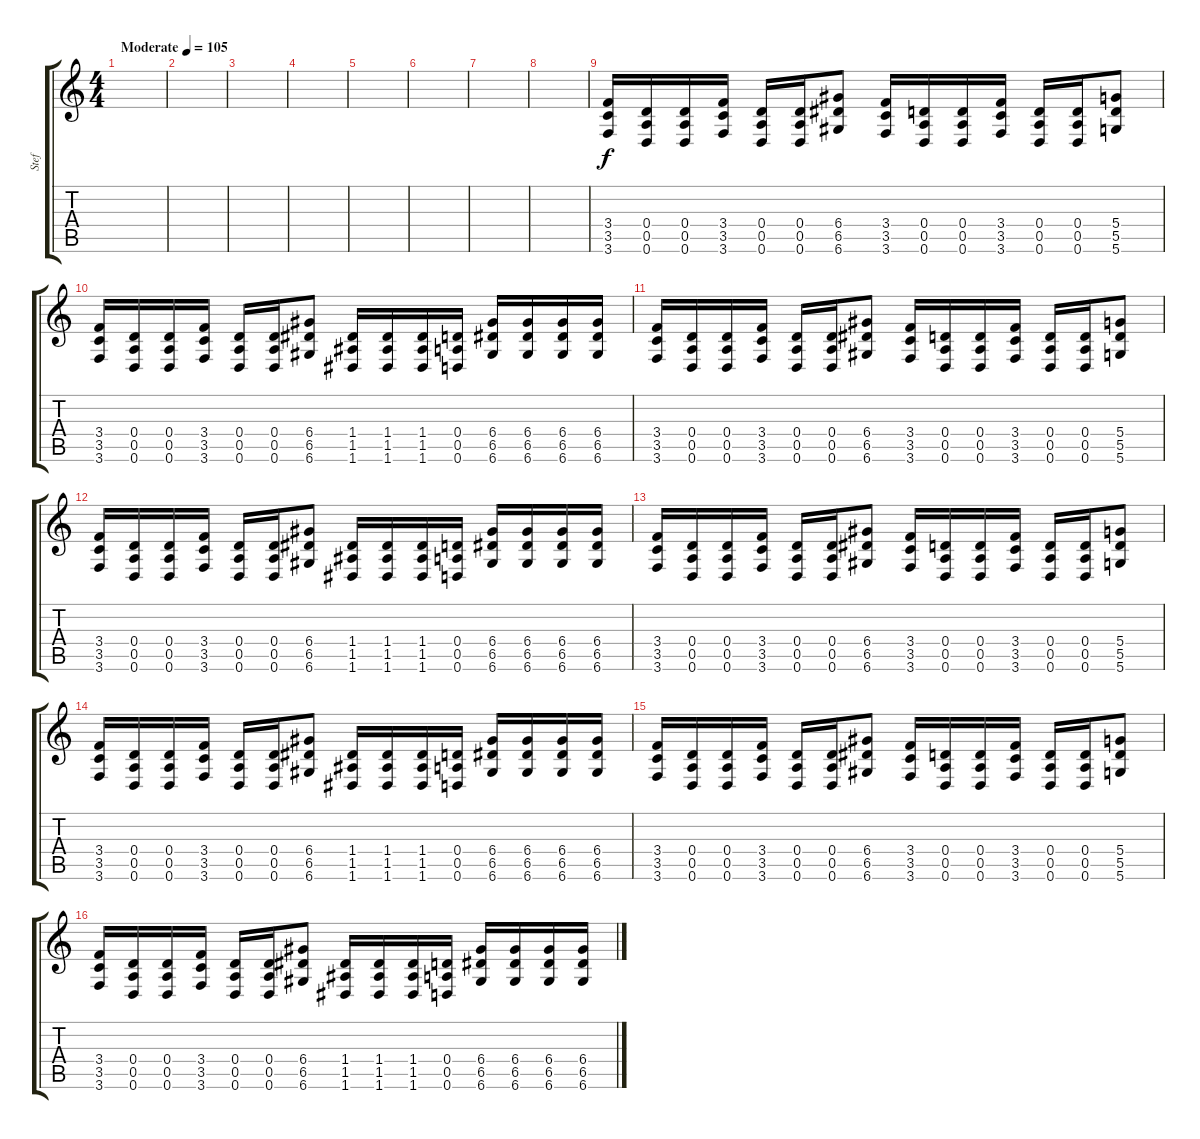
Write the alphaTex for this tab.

\track ("Stef" "Stef") {instrument distortionguitar}
\staff {score tabs}
\tuning (E4 B3 G3 D3 A2 D2) {hide}
\ts (4 4)
\tempo (105 "Moderate")
\clef g2
\ks c
|
|
|
|
|
|
|
|
(3.4 3.5 3.6).16 (0.4 0.5 0.6).16 (0.4 0.5 0.6).16 (3.4 3.5 3.6).16 (0.4 0.5 0.6).16 (0.4 0.5 0.6).16 (6.4 6.5 6.6).8 (3.4 3.5 3.6).16 (0.4 0.5 0.6).16 (0.4 0.5 0.6).16 (3.4 3.5 3.6).16 (0.4 0.5 0.6).16 (0.4 0.5 0.6).16 (5.4 5.5 5.6).8 |
(3.4 3.5 3.6).16 (0.4 0.5 0.6).16 (0.4 0.5 0.6).16 (3.4 3.5 3.6).16 (0.4 0.5 0.6).16 (0.4 0.5 0.6).16 (6.4 6.5 6.6).8 (1.4 1.5 1.6).16 (1.4 1.5 1.6).16 (1.4 1.5 1.6).16 (0.4 0.5 0.6).16 (6.4 6.5 6.6).16 (6.4 6.5 6.6).16 (6.4 6.5 6.6).16 (6.4 6.5 6.6).16 |
(3.4 3.5 3.6).16 (0.4 0.5 0.6).16 (0.4 0.5 0.6).16 (3.4 3.5 3.6).16 (0.4 0.5 0.6).16 (0.4 0.5 0.6).16 (6.4 6.5 6.6).8 (3.4 3.5 3.6).16 (0.4 0.5 0.6).16 (0.4 0.5 0.6).16 (3.4 3.5 3.6).16 (0.4 0.5 0.6).16 (0.4 0.5 0.6).16 (5.4 5.5 5.6).8 |
(3.4 3.5 3.6).16 (0.4 0.5 0.6).16 (0.4 0.5 0.6).16 (3.4 3.5 3.6).16 (0.4 0.5 0.6).16 (0.4 0.5 0.6).16 (6.4 6.5 6.6).8 (1.4 1.5 1.6).16 (1.4 1.5 1.6).16 (1.4 1.5 1.6).16 (0.4 0.5 0.6).16 (6.4 6.5 6.6).16 (6.4 6.5 6.6).16 (6.4 6.5 6.6).16 (6.4 6.5 6.6).16 |
(3.4 3.5 3.6).16 (0.4 0.5 0.6).16 (0.4 0.5 0.6).16 (3.4 3.5 3.6).16 (0.4 0.5 0.6).16 (0.4 0.5 0.6).16 (6.4 6.5 6.6).8 (3.4 3.5 3.6).16 (0.4 0.5 0.6).16 (0.4 0.5 0.6).16 (3.4 3.5 3.6).16 (0.4 0.5 0.6).16 (0.4 0.5 0.6).16 (5.4 5.5 5.6).8 |
(3.4 3.5 3.6).16 (0.4 0.5 0.6).16 (0.4 0.5 0.6).16 (3.4 3.5 3.6).16 (0.4 0.5 0.6).16 (0.4 0.5 0.6).16 (6.4 6.5 6.6).8 (1.4 1.5 1.6).16 (1.4 1.5 1.6).16 (1.4 1.5 1.6).16 (0.4 0.5 0.6).16 (6.4 6.5 6.6).16 (6.4 6.5 6.6).16 (6.4 6.5 6.6).16 (6.4 6.5 6.6).16 |
(3.4 3.5 3.6).16 (0.4 0.5 0.6).16 (0.4 0.5 0.6).16 (3.4 3.5 3.6).16 (0.4 0.5 0.6).16 (0.4 0.5 0.6).16 (6.4 6.5 6.6).8 (3.4 3.5 3.6).16 (0.4 0.5 0.6).16 (0.4 0.5 0.6).16 (3.4 3.5 3.6).16 (0.4 0.5 0.6).16 (0.4 0.5 0.6).16 (5.4 5.5 5.6).8 |
(3.4 3.5 3.6).16 (0.4 0.5 0.6).16 (0.4 0.5 0.6).16 (3.4 3.5 3.6).16 (0.4 0.5 0.6).16 (0.4 0.5 0.6).16 (6.4 6.5 6.6).8 (1.4 1.5 1.6).16 (1.4 1.5 1.6).16 (1.4 1.5 1.6).16 (0.4 0.5 0.6).16 (6.4 6.5 6.6).16 (6.4 6.5 6.6).16 (6.4 6.5 6.6).16 (6.4 6.5 6.6).16
